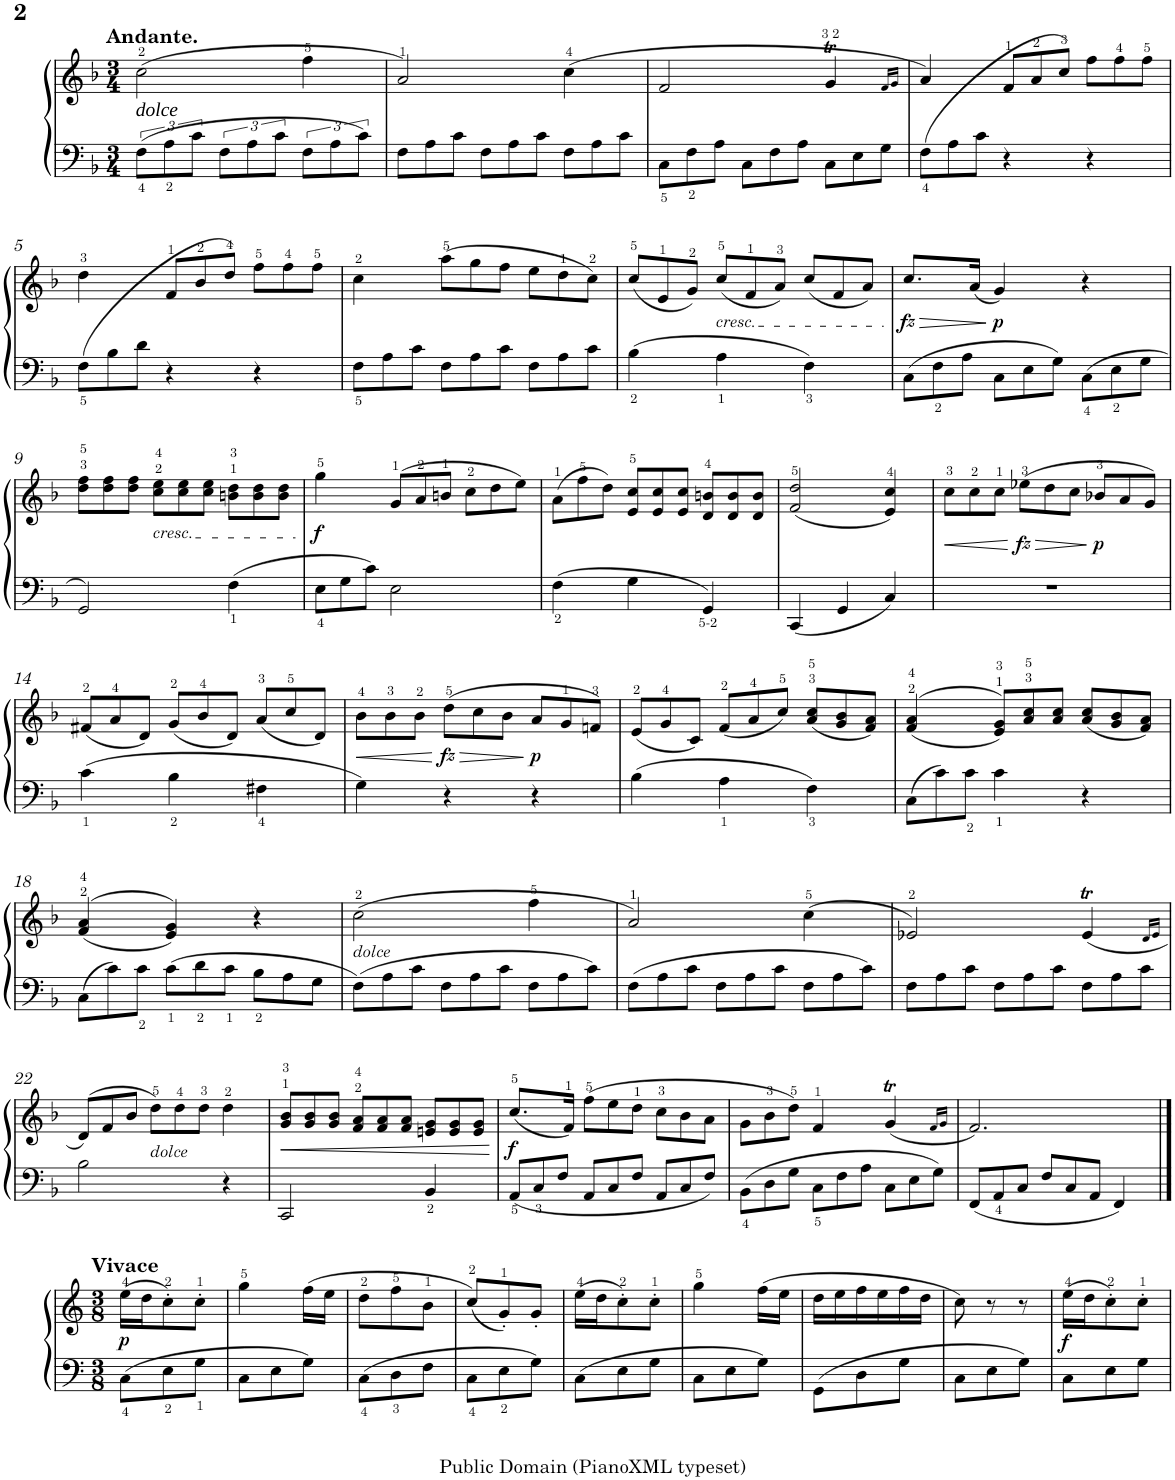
**kern	**kern	**dynam
*part1	*part1	*part1
*staff2	*staff1	*staff1/2
*I"Piano	*	*
*I'Pno.	*	*
!!LO:PB:g=z
*clefF4	*clefG2	*
*k[b-]	*k[b-]	*
*M3/4	*M3/4	*
=1	=1	=1
!	!LO:TX:a:B:t=Andante.	!
!	!LO:TX:b:i:t=dolce	!
12F\L	(2cc\	.
12A\	.	.
12c\J	.	.
12F\L	.	.
12A\	.	.
12c\J	.	.
12F\L	4ff\	.
12A\	.	.
12c\J	.	.
=2	=2	=2
*Xtuplet	*	*
12F\L	2a/)	.
12A\	.	.
12c\J	.	.
12F\L	.	.
12A\	.	.
12c\J	.	.
12F\L	(4cc\	.
12A\	.	.
12c\J	.	.
=3	=3	=3
12C\L	2f/	.
12F\	.	.
12A\J	.	.
12C\L	.	.
12F\	.	.
12A\J	.	.
12C\L	4gT/	.
12E\	.	.
12G\J	.	.
.	16qf/LL	.
.	16qg/JJ	.
=4	=4	=4
(>12F\L	4a/)	.
12A\	.	.
12c\J	.	.
*	*Xtuplet	*
4r	12f/L	.
.	12a/	.
.	(12cc/J	.
4r	12ff\L	.
.	12ff\	.
.	12ff\J	.
!!LO:LB:g=z
=5	=5	=5
(12F\L	4dd\	.
12B-\	.	.
12d\J	.	.
4r	12f/L	.
.	12b-/	.
.	12dd/J)	.
4r	12ff\L	.
.	12ff\	.
.	12ff\J	.
=6	=6	=6
12F\L	4cc\	.
12A\	.	.
12c\J	.	.
12F\L	12aa\L	.
12A\	12gg\	.
12c\J	12ff\J	.
12F\L	12ee\L	.
12A\	12dd\	.
12c\J	12cc\J)	.
=7	=7	=7
4B-\	(12cc/L	.
.	12e/	.
.	12g/J)	.
!	!LO:TX:b:i:t=cresc.	!
4A\	(12cc/L	.
.	12f/	.
.	12a/J)	.
4F\	(12cc/L	.
.	12f/	.
.	12a/J)	.
=8	=8	=8
!	!	!LO:HP:b
!	!	!LO:DY:n=1:b
12C\L	8.cc/L	> fz
12F\	.	.
12A\J	.	.
.	(16a/Jk	.
!	!	!LO:DY:n=2:b
12C\L	4g/)	] p
12E\	.	.
12G\J	.	.
12C\L	4r	.
12E\	.	.
12G\J	.	.
!!LO:LB:g=z
=9	=9	=9
2GG/	12dd\ 12ff\L	.
.	12dd\ 12ff\	.
.	12dd\ 12ff\J	.
!	!LO:TX:b:i:t=cresc.	!
.	12cc\ 12ee\L	.
.	12cc\ 12ee\	.
.	12cc\ 12ee\J	.
4F\	12bn\ 12dd\L	.
.	12b\ 12dd\	.
.	12b\ 12dd\J	.
=10	=10	=10
!	!	!LO:DY:b
12E\L	4gg\	f
12G\	.	.
12c\J	.	.
2E\	(12g/L	.
.	12a/	.
.	12bn/J	.
.	12cc\L	.
.	12dd\	.
.	12ee\J)	.
=11	=11	=11
4F\	(12a\L	.
.	12ff\	.
.	12dd\J)	.
4G\	12e/ 12cc/L	.
.	12e/ 12cc/	.
.	12e/ 12cc/J	.
4GG/	12d/ 12bn/L	.
.	12d/ 12b/	.
.	12d/ 12b/J	.
=12	=12	=12
4CC/	(2f/ 2dd/	.
4GG/	.	.
4C/	4e/ 4cc/)	.
=13	=13	=13
!	!	!LO:HP:b
2.r	12cc\L	<
.	12cc\	.
.	12cc\J	.
!	!	!LO:HP:n=1:b
!	!	!LO:DY:n=1:b
.	(12ee-X\L	[ > fz
.	12dd\	.
.	12cc\J	.
!	!	!LO:DY:n=2:b
.	12b-X/L	] p
.	12a/	.
.	12g/J)	.
!!LO:LB:g=z
=14	=14	=14
4c\	(12f#X/L	.
.	12a/	.
.	12d/J)	.
4B-\	(12g/L	.
.	12b-/	.
.	12d/J)	.
4F#X\	(12a/L	.
.	12cc/	.
.	12d/J)	.
=15	=15	=15
!	!	!LO:HP:b
4G\	12b-\L	<
.	12b-\	.
.	12b-\J	.
!	!	!LO:HP:n=1:b
!	!	!LO:DY:n=1:b
4r	(12dd\L	[ > fz
.	12cc\	.
.	12b-\J	.
!	!	!LO:DY:n=2:b
4r	12a/L	] p
.	12g/	.
.	12fn/J)	.
=16	=16	=16
4B-\	(12e/L	.
.	12g/	.
.	12c/J)	.
4A\	(12f/L	.
.	12a/	.
.	12cc/J)	.
4F\	(12a/ 12cc/L	.
.	12g/ 12b-/	.
.	12f/ 12a/J)	.
=17	=17	=17
12C\L	((>4f/ 4a/	.
12c\	.	.
12c\J	.	.
4c\	12e/ 12g/L))	.
.	12a/ 12cc/	.
.	12a/ 12cc/J	.
4r	(12a/ 12cc/L	.
.	12g/ 12b-/	.
.	12f/ 12a/J)	.
!!LO:LB:g=z
=18	=18	=18
12C\L	((>4f/ 4a/	.
12c\	.	.
12c\J	.	.
12c\L	4e/ 4g/))	.
12d\	.	.
12c\J	.	.
12B-\L	4r	.
12A\	.	.
12G\J	.	.
=19	=19	=19
!	!LO:TX:b:i:t=dolce	!
12F\L	(2cc\	.
12A\	.	.
12c\J	.	.
12F\L	.	.
12A\	.	.
12c\J	.	.
12F\L	4ff\	.
12A\	.	.
12c\J	.	.
=20	=20	=20
12F\L	2a/)	.
12A\	.	.
12c\J	.	.
12F\L	.	.
12A\	.	.
12c\J	.	.
12F\L	(4cc\	.
12A\	.	.
12c\J	.	.
=21	=21	=21
12F\L	2e-X/)	.
12A\	.	.
12c\J	.	.
12F\L	.	.
12A\	.	.
12c\J	.	.
12F\L	(4e-T/	.
12A\	.	.
12c\J	.	.
.	16qd/LL	.
.	16qe-/JJ	.
!!LO:LB:g=z
=22	=22	=22
2B-\	(>12d/L)	.
.	12f/	.
.	12b-/J	.
!	!LO:TX:b:i:t=dolce	!
.	12dd\L)	.
.	12dd\	.
.	12dd\J	.
4r	4dd\	.
=23	=23	=23
!	!	!LO:HP:b
2CC/	12g/ 12b-/L	<
.	12g/ 12b-/	.
.	12g/ 12b-/J	.
.	12f/ 12a/L	.
.	12f/ 12a/	.
.	12f/ 12a/J	.
4BB-/	12en/ 12g/L	.
.	12e/ 12g/	.
.	12e/ 12g/J	.
.	.	[
=24	=24	=24
!	!	!LO:DY:a=2
12AA/L	(8.cc/L	f
12C/	.	.
12F/J	.	.
.	16f/Jk)	.
12AA/L	(12ff\L	.
12C/	12ee\	.
12F/J	12dd\J	.
12AA/L	12cc\L	.
12C/	12b-\	.
12F/J	12a\J	.
=25	=25	=25
12BB-\L	12g\L	.
12D\	12b-\	.
12G\J	12dd\J)	.
12C\L	4f/	.
12F\	.	.
12A\J	.	.
12C\L	(4gT/	.
12E\	.	.
12G\J	.	.
.	16qf/LL	.
.	16qg/JJ	.
=26	=26	=26
12FF/L	2.f/)	.
12AA/	.	.
12C/J	.	.
12F/L	.	.
12C/	.	.
12AA/J	.	.
4FF/	.	.
!!LO:LB:g=z
==1	==1	==1
*k[]	*k[]	*
*M3/8	*M3/8	*
!	!LO:TX:a:B:t=Vivace	!
!	!	!LO:DY:b
8C\L	(16ee\LL	p
.	16dd\J	.
8E\	8cc'\)	.
8G\J	8cc'\J	.
=2	=2	=2
8C\L	4gg\	.
8E\	.	.
8G\J	(16ff\LL	.
.	16ee\JJ	.
=3	=3	=3
8C\L	8dd\L	.
8D\	8ff\	.
8F\J	8b\J	.
=4	=4	=4
8C\L	(8cc/L)	.
8E\	8g'/)	.
8G\J	8g'/J	.
=5	=5	=5
8C\L	(16ee\LL	.
.	16dd\J	.
8E\	8cc'\)	.
8G\J	8cc'\J	.
=6	=6	=6
8C\L	4gg\	.
8E\	.	.
8G\J	(16ff\LL	.
.	16ee\JJ	.
=7	=7	=7
8GG\L	16dd\LL	.
.	16ee\	.
8D\	16ff\	.
.	16ee\	.
8G\J	16ff\	.
.	16dd\JJ	.
=8	=8	=8
8C\L	8cc\)	.
8E\	8r	.
8G\J	8r	.
=9	=9	=9
!	!	!LO:DY:a=2
8C\L	(16ee\LL	f
.	16dd\J	.
8E\	8cc'\)	.
8G\J	8cc'\J	.
=	=	=
*-	*-	*-
